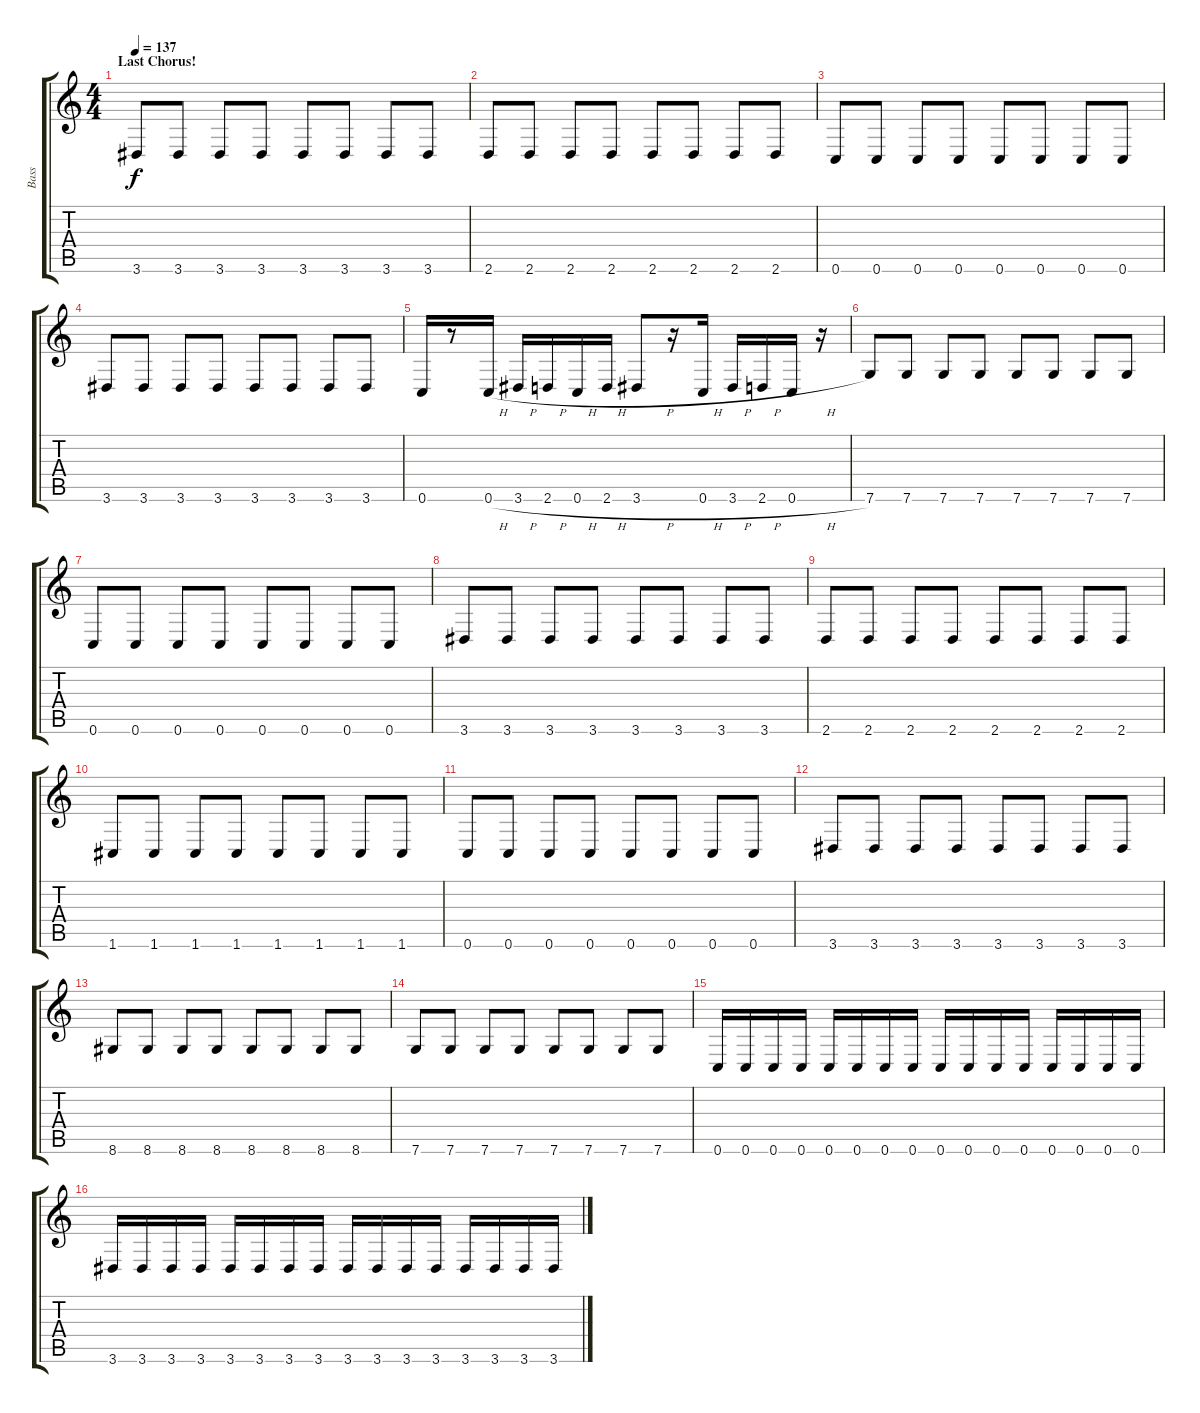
\track ("Bass" "Bass") {instrument electricbassfinger}
\staff {score tabs}
\tuning (D4 A3 F3 C3 G2 C2) {hide}
\ts (4 4)
\section ("" "Last Chorus!")
\tempo 137
\clef g2
\ks c
3.6.8{dy f} 3.6.8 3.6.8 3.6.8 3.6.8 3.6.8 3.6.8 3.6.8 |
2.6.8 2.6.8 2.6.8 2.6.8 2.6.8 2.6.8 2.6.8 2.6.8 |
0.6.8 0.6.8 0.6.8 0.6.8 0.6.8 0.6.8 0.6.8 0.6.8 |
3.6.8 3.6.8 3.6.8 3.6.8 3.6.8 3.6.8 3.6.8 3.6.8 |
0.6.16 r.8 0.6{h}.16 3.6{h}.16 2.6{h}.16 0.6{h}.16 2.6{h}.16 3.6{h}.8 r.16 0.6{h}.16 3.6{h}.16 2.6{h}.16 0.6{h}.16 r.16 |
7.6.8 7.6.8 7.6.8 7.6.8 7.6.8 7.6.8 7.6.8 7.6.8 |
0.6.8 0.6.8 0.6.8 0.6.8 0.6.8 0.6.8 0.6.8 0.6.8 |
3.6.8 3.6.8 3.6.8 3.6.8 3.6.8 3.6.8 3.6.8 3.6.8 |
2.6.8 2.6.8 2.6.8 2.6.8 2.6.8 2.6.8 2.6.8 2.6.8 |
1.6.8 1.6.8 1.6.8 1.6.8 1.6.8 1.6.8 1.6.8 1.6.8 |
0.6.8 0.6.8 0.6.8 0.6.8 0.6.8 0.6.8 0.6.8 0.6.8 |
3.6.8 3.6.8 3.6.8 3.6.8 3.6.8 3.6.8 3.6.8 3.6.8 |
8.6.8 8.6.8 8.6.8 8.6.8 8.6.8 8.6.8 8.6.8 8.6.8 |
7.6.8 7.6.8 7.6.8 7.6.8 7.6.8 7.6.8 7.6.8 7.6.8 |
0.6.16 0.6.16 0.6.16 0.6.16 0.6.16 0.6.16 0.6.16 0.6.16 0.6.16 0.6.16 0.6.16 0.6.16 0.6.16 0.6.16 0.6.16 0.6.16 |
3.6.16 3.6.16 3.6.16 3.6.16 3.6.16 3.6.16 3.6.16 3.6.16 3.6.16 3.6.16 3.6.16 3.6.16 3.6.16 3.6.16 3.6.16 3.6.16
